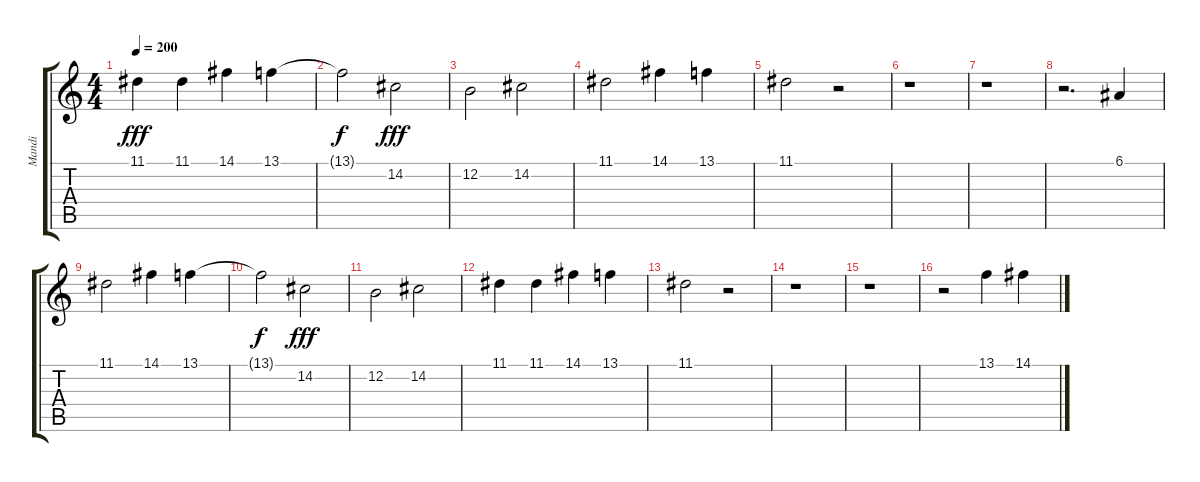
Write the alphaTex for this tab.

\track ("Mandi" "Mandi") {instrument voiceoohs}
\staff {score tabs}
\tuning (E4 B3 G3 D3 A2 E2) {hide}
\ts (4 4)
\tempo 200
\clef g2
\ks c
11.1.4{dy fff} 11.1.4 14.1.4 13.1.4 |
13.1{t}.2{dy f} 14.2.2{dy fff} |
12.2.2 14.2.2 |
11.1.2 14.1.4 13.1.4 |
11.1.2 r.2 |
r.1 |
r.1 |
r.2{d} 6.1.4 |
11.1.2 14.1.4 13.1.4 |
13.1{t}.2{dy f} 14.2.2{dy fff} |
12.2.2 14.2.2 |
11.1.4 11.1.4 14.1.4 13.1.4 |
11.1.2 r.2 |
r.1 |
r.1 |
r.2 13.1.4 14.1.4
